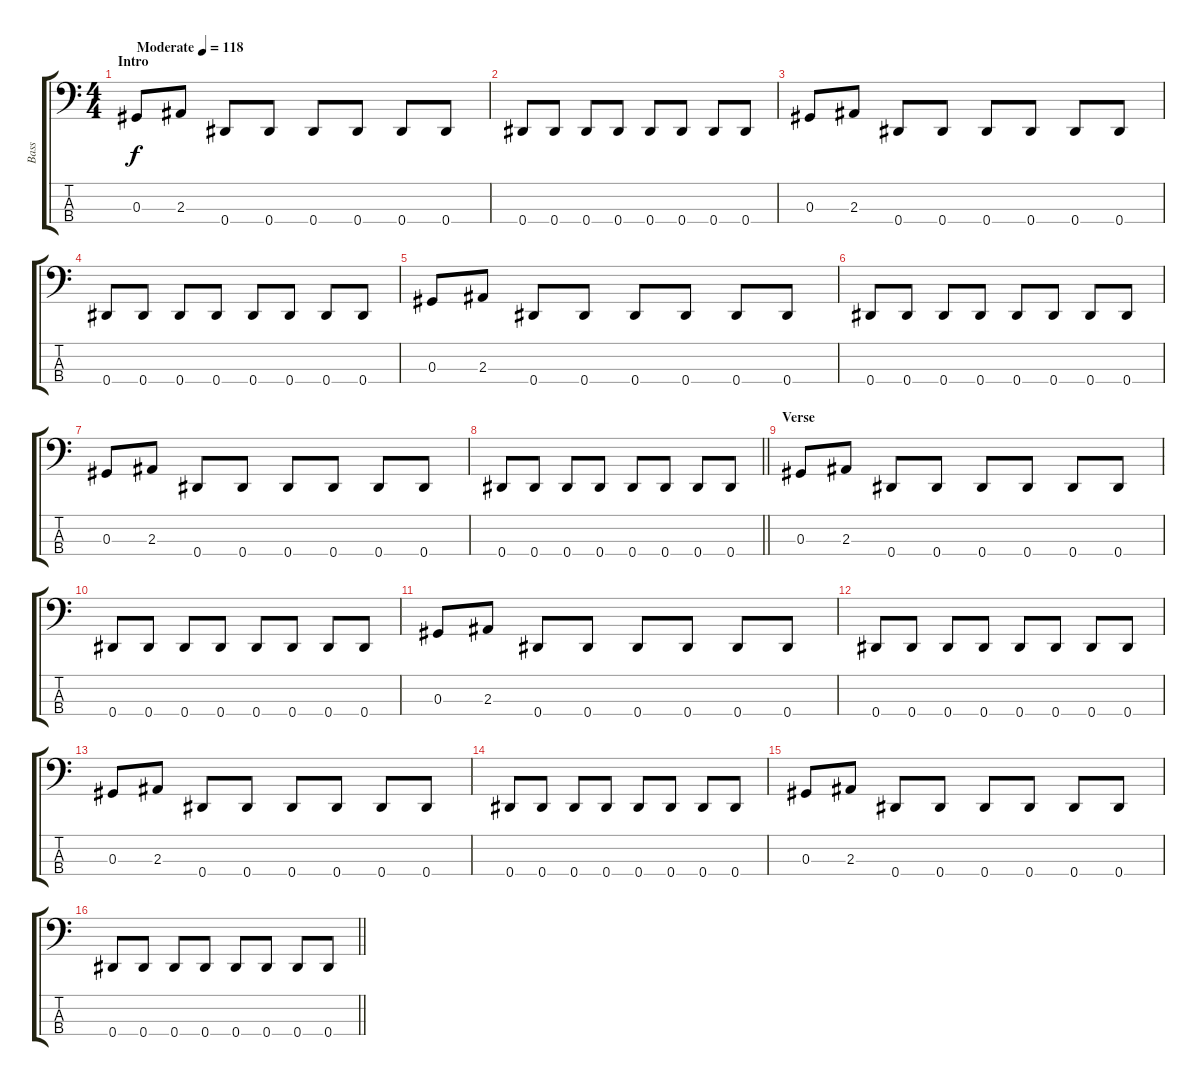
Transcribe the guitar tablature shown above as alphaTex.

\track ("Bass" "Bass") {instrument electricbassfinger}
\staff {score tabs}
\tuning (Gb2 Db2 Ab1 Eb1) {hide}
\ts (4 4)
\section ("" "Intro")
\tempo (118 "Moderate")
\clef f4
\ks c
0.3.8{dy f instrument electricbassfinger} 2.3.8 0.4.8 0.4.8 0.4.8 0.4.8 0.4.8 0.4.8 |
0.4.8 0.4.8 0.4.8 0.4.8 0.4.8 0.4.8 0.4.8 0.4.8 |
0.3.8 2.3.8 0.4.8 0.4.8 0.4.8 0.4.8 0.4.8 0.4.8 |
0.4.8 0.4.8 0.4.8 0.4.8 0.4.8 0.4.8 0.4.8 0.4.8 |
0.3.8 2.3.8 0.4.8 0.4.8 0.4.8 0.4.8 0.4.8 0.4.8 |
0.4.8 0.4.8 0.4.8 0.4.8 0.4.8 0.4.8 0.4.8 0.4.8 |
0.3.8 2.3.8 0.4.8 0.4.8 0.4.8 0.4.8 0.4.8 0.4.8 |
\barLineRight lightlight
0.4.8 0.4.8 0.4.8 0.4.8 0.4.8 0.4.8 0.4.8 0.4.8 |
\section ("" "Verse")
0.3.8 2.3.8 0.4.8 0.4.8 0.4.8 0.4.8 0.4.8 0.4.8 |
0.4.8 0.4.8 0.4.8 0.4.8 0.4.8 0.4.8 0.4.8 0.4.8 |
0.3.8 2.3.8 0.4.8 0.4.8 0.4.8 0.4.8 0.4.8 0.4.8 |
0.4.8 0.4.8 0.4.8 0.4.8 0.4.8 0.4.8 0.4.8 0.4.8 |
0.3.8 2.3.8 0.4.8 0.4.8 0.4.8 0.4.8 0.4.8 0.4.8 |
0.4.8 0.4.8 0.4.8 0.4.8 0.4.8 0.4.8 0.4.8 0.4.8 |
0.3.8 2.3.8 0.4.8 0.4.8 0.4.8 0.4.8 0.4.8 0.4.8 |
\barLineRight lightlight
0.4.8 0.4.8 0.4.8 0.4.8 0.4.8 0.4.8 0.4.8 0.4.8
